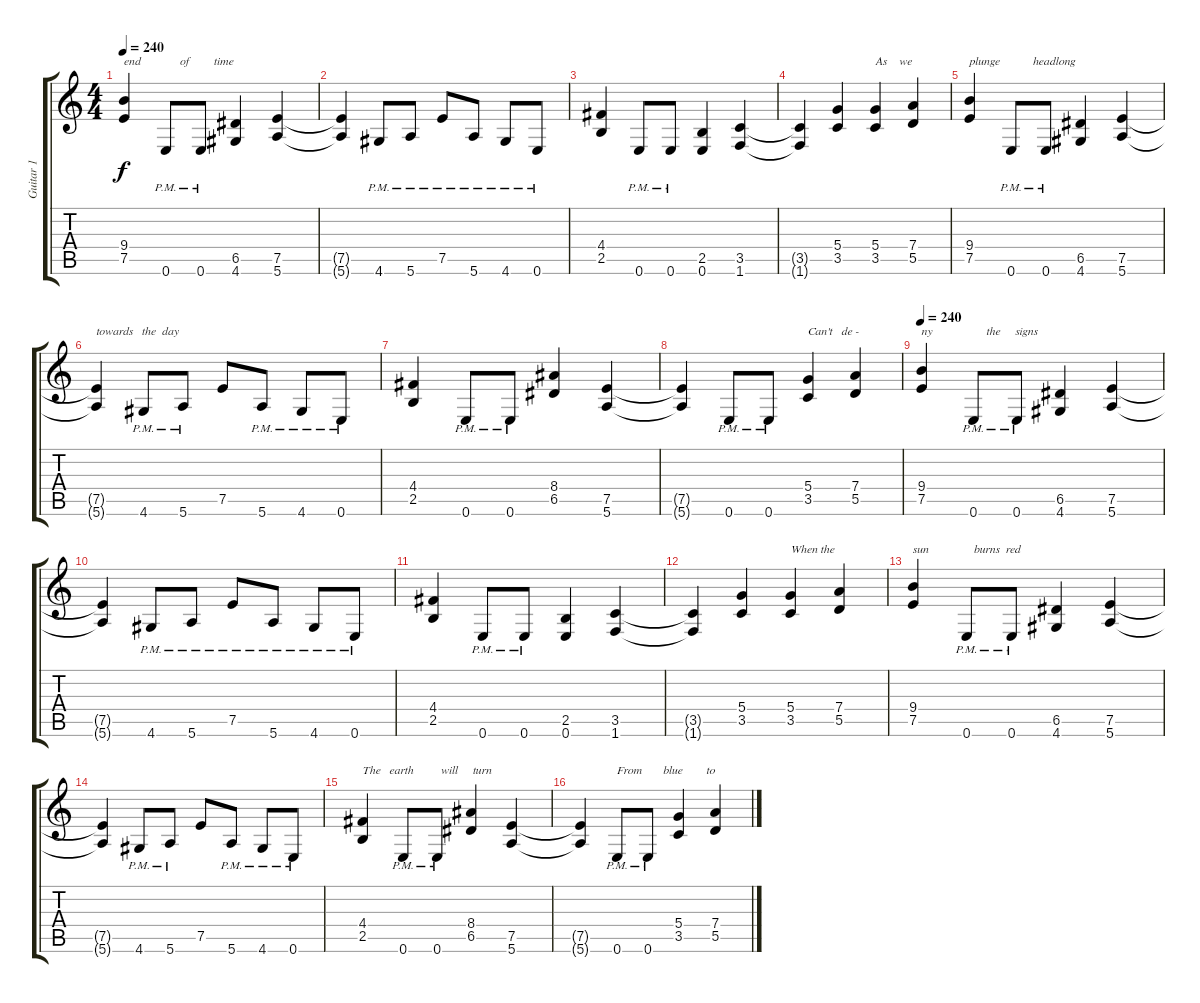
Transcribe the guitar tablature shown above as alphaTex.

\track ("Guitar 1" "Guitar 1") {instrument distortionguitar}
\staff {score tabs}
\tuning (E4 B3 G3 D3 A2 E2) {hide}
\ts (4 4)
\tempo 240
\clef g2
\ks c
(9.4 7.5).4{txt "end             of        time" dy f} 0.6{pm}.8 0.6{pm}.8 (6.5 4.6).4 (7.5 5.6).4 |
(7.5{t} 5.6{t}).4 4.6{pm}.8 5.6{pm}.8 7.5{pm}.8 5.6{pm}.8 4.6{pm}.8 0.6{pm}.8 |
(4.4 2.5).4 0.6{pm}.8 0.6{pm}.8 (2.5 0.6).4 (3.5 1.6).4 |
(3.5{t} 1.6{t}).4 (5.4 3.5).4 (5.4 3.5).4{txt "As    we"} (7.4 5.5).4 |
(9.4 7.5).4{txt "plunge           headlong"} 0.6{pm}.8 0.6{pm}.8 (6.5 4.6).4 (7.5 5.6).4 |
(7.5{t} 5.6{t}).4{txt "towards   the  day"} 4.6{pm}.8 5.6{pm}.8 7.5.8 5.6{pm}.8 4.6{pm}.8 0.6{pm}.8 |
(4.4 2.5).4 0.6{pm}.8 0.6{pm}.8 (8.4 6.5).4 (7.5 5.6).4 |
(7.5{t} 5.6{t}).4 0.6{pm}.8 0.6{pm}.8 (5.4 3.5).4{txt "Can't   de -"} (7.4 5.5).4 |
\tempo 240
(9.4 7.5).4{txt "ny                  the     signs"} 0.6{pm}.8 0.6{pm}.8 (6.5 4.6).4 (7.5 5.6).4 |
(7.5{t} 5.6{t}).4 4.6{pm}.8 5.6{pm}.8 7.5{pm}.8 5.6{pm}.8 4.6{pm}.8 0.6{pm}.8 |
(4.4 2.5).4 0.6{pm}.8 0.6{pm}.8 (2.5 0.6).4 (3.5 1.6).4 |
(3.5{t} 1.6{t}).4 (5.4 3.5).4 (5.4 3.5).4{txt "When the"} (7.4 5.5).4 |
(9.4 7.5).4{txt "sun               burns  red"} 0.6{pm}.8 0.6{pm}.8 (6.5 4.6).4 (7.5 5.6).4 |
(7.5{t} 5.6{t}).4 4.6{pm}.8 5.6{pm}.8 7.5.8 5.6{pm}.8 4.6{pm}.8 0.6{pm}.8 |
(4.4 2.5).4{txt "The   earth         will     turn"} 0.6{pm}.8 0.6{pm}.8 (8.4 6.5).4 (7.5 5.6).4 |
(7.5{t} 5.6{t}).4 0.6{pm}.8{txt "From       blue        to"} 0.6{pm}.8 (5.4 3.5).4 (7.4 5.5).4
